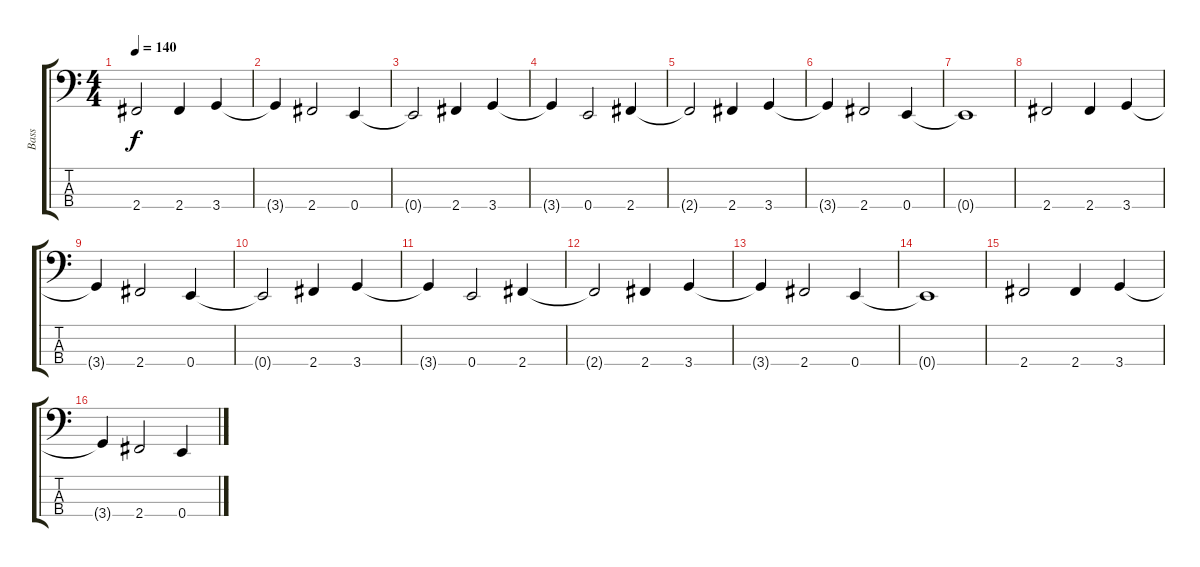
\track ("Bass" "Bass") {instrument electricbassfinger}
\staff {score tabs}
\tuning (G2 D2 A1 E1) {hide}
\ts (4 4)
\tempo 140
\clef f4
\ks c
2.4.2{dy f} 2.4.4 3.4.4 |
3.4{t}.4 2.4.2 0.4.4 |
0.4{t}.2 2.4.4 3.4.4 |
3.4{t}.4 0.4.2 2.4.4 |
2.4{t}.2 2.4.4 3.4.4 |
3.4{t}.4 2.4.2 0.4.4 |
0.4{t}.1 |
2.4.2 2.4.4 3.4.4 |
3.4{t}.4 2.4.2 0.4.4 |
0.4{t}.2 2.4.4 3.4.4 |
3.4{t}.4 0.4.2 2.4.4 |
2.4{t}.2 2.4.4 3.4.4 |
3.4{t}.4 2.4.2 0.4.4 |
0.4{t}.1 |
2.4.2 2.4.4 3.4.4 |
3.4{t}.4 2.4.2 0.4.4
